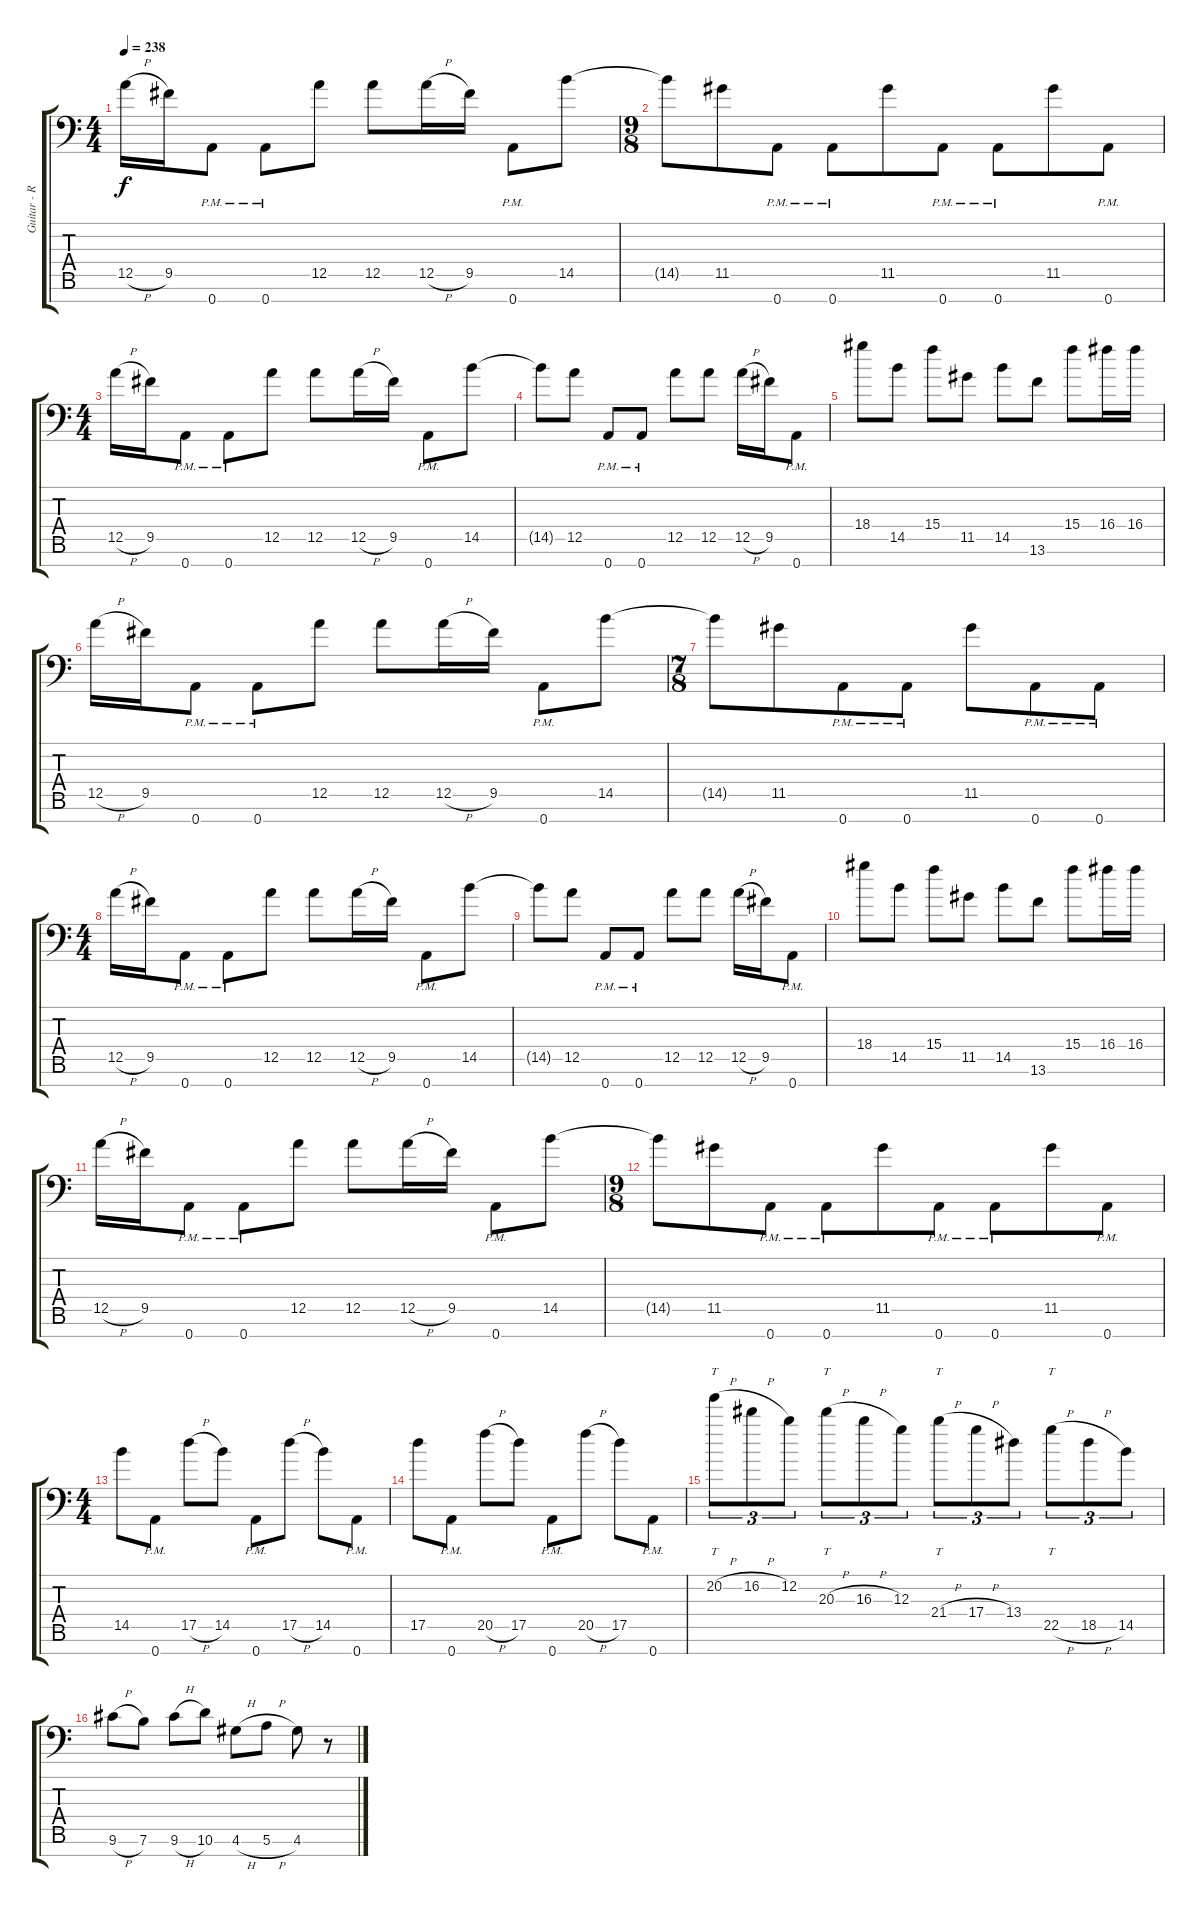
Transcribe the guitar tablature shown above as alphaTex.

\track ("Guitar - Right channel" "Guitar - R") {instrument distortionguitar}
\staff {score tabs}
\tuning (E4 B3 G3 D3 A2 E2 A1) {hide}
\ts (4 4)
\tempo 238
\clef f4
\ks c
12.5{h}.16{dy f} 9.5.16 0.7{pm}.8 0.7{pm}.8 12.5.8 12.5.8 12.5{h}.16 9.5.16 0.7{pm}.8 14.5.8 |
\ts (9 8)
14.5{t}.8 11.5.8 0.7{pm}.8 0.7{pm}.8 11.5.8 0.7{pm}.8 0.7{pm}.8 11.5.8 0.7{pm}.8 |
\ts (4 4)
12.5{h}.16 9.5.16 0.7{pm}.8 0.7{pm}.8 12.5.8 12.5.8 12.5{h}.16 9.5.16 0.7{pm}.8 14.5.8 |
14.5{t}.8 12.5.8 0.7{pm}.8 0.7{pm}.8 12.5.8 12.5.8 12.5{h}.16 9.5.16 0.7{pm}.8 |
18.4.8 14.5.8 15.4.8 11.5.8 14.5.8 13.6.8 15.4.8 16.4.16 16.4.16 |
12.5{h}.16 9.5.16 0.7{pm}.8 0.7{pm}.8 12.5.8 12.5.8 12.5{h}.16 9.5.16 0.7{pm}.8 14.5.8 |
\ts (7 8)
14.5{t}.8 11.5.8 0.7{pm}.8 0.7{pm}.8 11.5.8 0.7{pm}.8 0.7{pm}.8 |
\ts (4 4)
12.5{h}.16 9.5.16 0.7{pm}.8 0.7{pm}.8 12.5.8 12.5.8 12.5{h}.16 9.5.16 0.7{pm}.8 14.5.8 |
14.5{t}.8 12.5.8 0.7{pm}.8 0.7{pm}.8 12.5.8 12.5.8 12.5{h}.16 9.5.16 0.7{pm}.8 |
18.4.8 14.5.8 15.4.8 11.5.8 14.5.8 13.6.8 15.4.8 16.4.16 16.4.16 |
12.5{h}.16 9.5.16 0.7{pm}.8 0.7{pm}.8 12.5.8 12.5.8 12.5{h}.16 9.5.16 0.7{pm}.8 14.5.8 |
\ts (9 8)
14.5{t}.8 11.5.8 0.7{pm}.8 0.7{pm}.8 11.5.8 0.7{pm}.8 0.7{pm}.8 11.5.8 0.7{pm}.8 |
\ts (4 4)
14.5.8 0.7{pm}.8 17.5{h}.8 14.5.8 0.7{pm}.8 17.5{h}.8 14.5.8 0.7{pm}.8 |
17.5.8 0.7{pm}.8 20.5{h}.8 17.5.8 0.7{pm}.8 20.5{h}.8 17.5.8 0.7{pm}.8 |
20.2{h}.8{tt tu (3 2)} 16.2{h}.8{tu (3 2)} 12.2.8{tu (3 2)} 20.3{h}.8{tt tu (3 2)} 16.3{h}.8{tu (3 2)} 12.3.8{tu (3 2)} 21.4{h}.8{tt tu (3 2)} 17.4{h}.8{tu (3 2)} 13.4.8{tu (3 2)} 22.5{h}.8{tt tu (3 2)} 18.5{h}.8{tu (3 2)} 14.5.8{tu (3 2)} |
9.6{h}.8 7.6.8 9.6{h}.8 10.6.8 4.6{h}.8 5.6{h}.8 4.6.8 r.8
